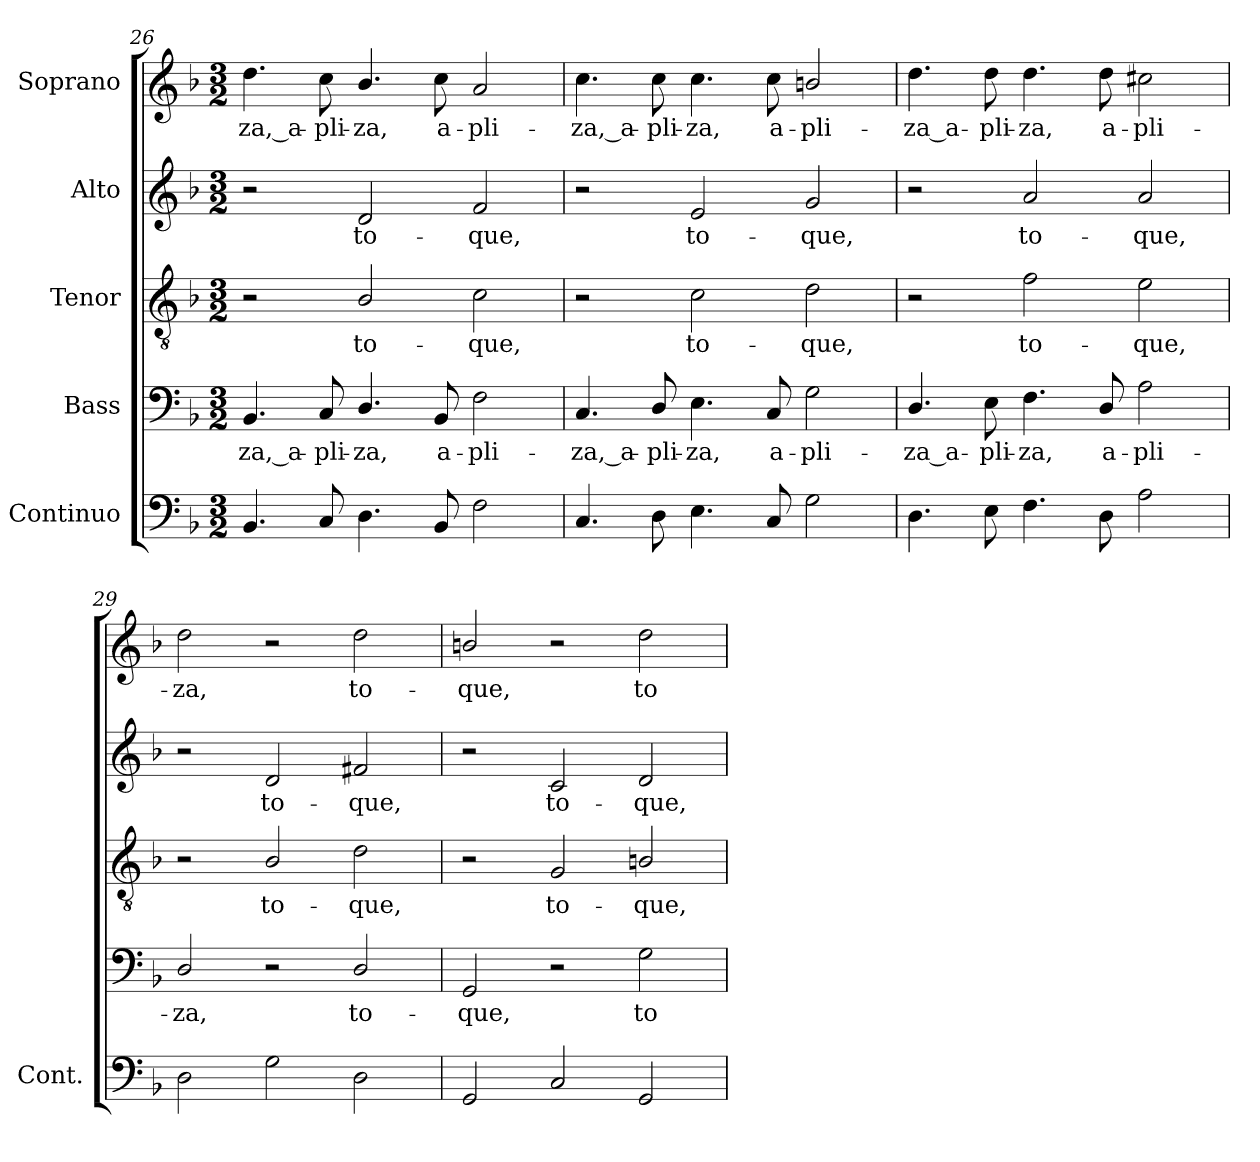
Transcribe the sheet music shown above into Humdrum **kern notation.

**kern	**kern	**text	**kern	**text	**kern	**text	**kern	**text
*part5	*part4	*part4	*part3	*part3	*part2	*part2	*part1	*part1
*staff5	*staff4	*staff4	*staff3	*staff3	*staff2	*staff2	*staff1	*staff1
*I"Continuo	*I"Bass	*	*I"Tenor	*	*I"Alto	*	*I"Soprano	*
*I'Cont.	*	*	*	*	*	*	*	*
*clefF4	*clefF4	*	*clefGv2	*	*clefG2	*	*clefG2	*
*	*	*	*ITrd7c12	*	*	*	*	*
*k[b-]	*k[b-]	*	*k[b-]	*	*k[b-]	*	*k[b-]	*
*F:	*F:	*	*F:	*	*F:	*	*F:	*
*M3/2	*M3/2	*	*M3/2	*	*M3/2	*	*M3/2	*
=26	=26	=26	=26	=26	=26	=26	=26	=26
!	!	!LO:LY:b:color=#000000	!	!	!	!	!	!
!	!	!	!	!	!	!	!	!LO:LY:b:color=#000000
4.BB-i/	4.BB-i/	-za,_a-	2r	.	2r	.	4.ddi\	-za,_a-
!	!	!LO:LY:b:color=#000000	!	!	!	!	!	!
!	!	!	!	!	!	!	!	!LO:LY:b:color=#000000
8Ci/	8Ci/	-pli-	.	.	.	.	8cci\	-pli-
!	!	!LO:LY:b:color=#000000	!	!	!	!	!	!
!	!	!	!	!LO:LY:b:color=#000000	!	!	!	!
!	!	!	!	!	!	!LO:LY:b:color=#000000	!	!
!	!	!	!	!	!	!	!	!LO:LY:b:color=#000000
4.Di\	4.Di/	-za,	2BB-i/	to-	2di/	to-	4.b-i/	-za,
!	!	!LO:LY:b:color=#000000	!	!	!	!	!	!
!	!	!	!	!	!	!	!	!LO:LY:b:color=#000000
8BB-i/	8BB-i/	a-	.	.	.	.	8cci\	a-
!	!	!LO:LY:b:color=#000000	!	!	!	!	!	!
!	!	!	!	!LO:LY:b:color=#000000	!	!	!	!
!	!	!	!	!	!	!LO:LY:b:color=#000000	!	!
!	!	!	!	!	!	!	!	!LO:LY:b:color=#000000
2Fi\	2Fi\	-pli-	2Ci\	-que,	2fi/	-que,	2ai/	-pli-
=27	=27	=27	=27	=27	=27	=27	=27	=27
!	!	!LO:LY:b:color=#000000	!	!	!	!	!	!
!	!	!	!	!	!	!	!	!LO:LY:b:color=#000000
4.Ci/	4.Ci/	-za,_a-	2r	.	2r	.	4.cci\	-za,_a-
!	!	!LO:LY:b:color=#000000	!	!	!	!	!	!
!	!	!	!	!	!	!	!	!LO:LY:b:color=#000000
8Di\	8Di/	-pli-	.	.	.	.	8cci\	-pli-
!	!	!LO:LY:b:color=#000000	!	!	!	!	!	!
!	!	!	!	!LO:LY:b:color=#000000	!	!	!	!
!	!	!	!	!	!	!LO:LY:b:color=#000000	!	!
!	!	!	!	!	!	!	!	!LO:LY:b:color=#000000
4.Ei\	4.Ei\	-za,	2Ci\	to-	2ei/	to-	4.cci\	-za,
!	!	!LO:LY:b:color=#000000	!	!	!	!	!	!
!	!	!	!	!	!	!	!	!LO:LY:b:color=#000000
8Ci/	8Ci/	a-	.	.	.	.	8cci\	a-
!	!	!LO:LY:b:color=#000000	!	!	!	!	!	!
!	!	!	!	!LO:LY:b:color=#000000	!	!	!	!
!	!	!	!	!	!	!LO:LY:b:color=#000000	!	!
!	!	!	!	!	!	!	!	!LO:LY:b:color=#000000
2Gi\	2Gi\	-pli-	2Di\	-que,	2gi/	-que,	2bni/	-pli-
=28	=28	=28	=28	=28	=28	=28	=28	=28
!	!	!LO:LY:b:color=#000000	!	!	!	!	!	!
!	!	!	!	!	!	!	!	!LO:LY:b:color=#000000
4.Di\	4.Di/	-za_a-	2r	.	2r	.	4.ddi\	-za_a-
!	!	!LO:LY:b:color=#000000	!	!	!	!	!	!
!	!	!	!	!	!	!	!	!LO:LY:b:color=#000000
8Ei\	8Ei\	-pli-	.	.	.	.	8ddi\	-pli-
!	!	!LO:LY:b:color=#000000	!	!	!	!	!	!
!	!	!	!	!LO:LY:b:color=#000000	!	!	!	!
!	!	!	!	!	!	!LO:LY:b:color=#000000	!	!
!	!	!	!	!	!	!	!	!LO:LY:b:color=#000000
4.Fi\	4.Fi\	-za,	2Fi\	to-	2ai/	to-	4.ddi\	-za,
!	!	!LO:LY:b:color=#000000	!	!	!	!	!	!
!	!	!	!	!	!	!	!	!LO:LY:b:color=#000000
8Di\	8Di/	a-	.	.	.	.	8ddi\	a-
!	!	!LO:LY:b:color=#000000	!	!	!	!	!	!
!	!	!	!	!LO:LY:b:color=#000000	!	!	!	!
!	!	!	!	!	!	!LO:LY:b:color=#000000	!	!
!	!	!	!	!	!	!	!	!LO:LY:b:color=#000000
2Ai\	2Ai\	-pli-	2Ei\	-que,	2ai/	-que,	2cc#Xi\	-pli-
!!LO:LB:g=z
=29	=29	=29	=29	=29	=29	=29	=29	=29
!	!	!LO:LY:b:color=#000000	!	!	!	!	!	!
!	!	!	!	!	!	!	!	!LO:LY:b:color=#000000
2Di\	2Di/	-za,	2r	.	2r	.	2ddi\	-za,
!	!	!	!	!LO:LY:b:color=#000000	!	!	!	!
!	!	!	!	!	!	!LO:LY:b:color=#000000	!	!
2Gi\	2r	.	2BB-i/	to-	2di/	to-	2r	.
!	!	!LO:LY:b:color=#000000	!	!	!	!	!	!
!	!	!	!	!LO:LY:b:color=#000000	!	!	!	!
!	!	!	!	!	!	!LO:LY:b:color=#000000	!	!
!	!	!	!	!	!	!	!	!LO:LY:b:color=#000000
2Di\	2Di/	to-	2Di\	-que,	2f#Xi/	-que,	2ddi\	to-
=30	=30	=30	=30	=30	=30	=30	=30	=30
!	!	!LO:LY:b:color=#000000	!	!	!	!	!	!
!	!	!	!	!	!	!	!	!LO:LY:b:color=#000000
2GGi/	2GGi/	-que,	2r	.	2r	.	2bni/	-que,
!	!	!	!	!LO:LY:b:color=#000000	!	!	!	!
!	!	!	!	!	!	!LO:LY:b:color=#000000	!	!
2Ci/	2r	.	2GGi/	to-	2ci/	to-	2r	.
!	!	!LO:LY:b:color=#000000	!	!	!	!	!	!
!	!	!	!	!LO:LY:b:color=#000000	!	!	!	!
!	!	!	!	!	!	!LO:LY:b:color=#000000	!	!
!	!	!	!	!	!	!	!	!LO:LY:b:color=#000000
2GGi/	2Gi\	to-	2BBni/	-que,	2di/	-que,	2ddi\	to-
=	=	=	=	=	=	=	=	=
*-	*-	*-	*-	*-	*-	*-	*-	*-
